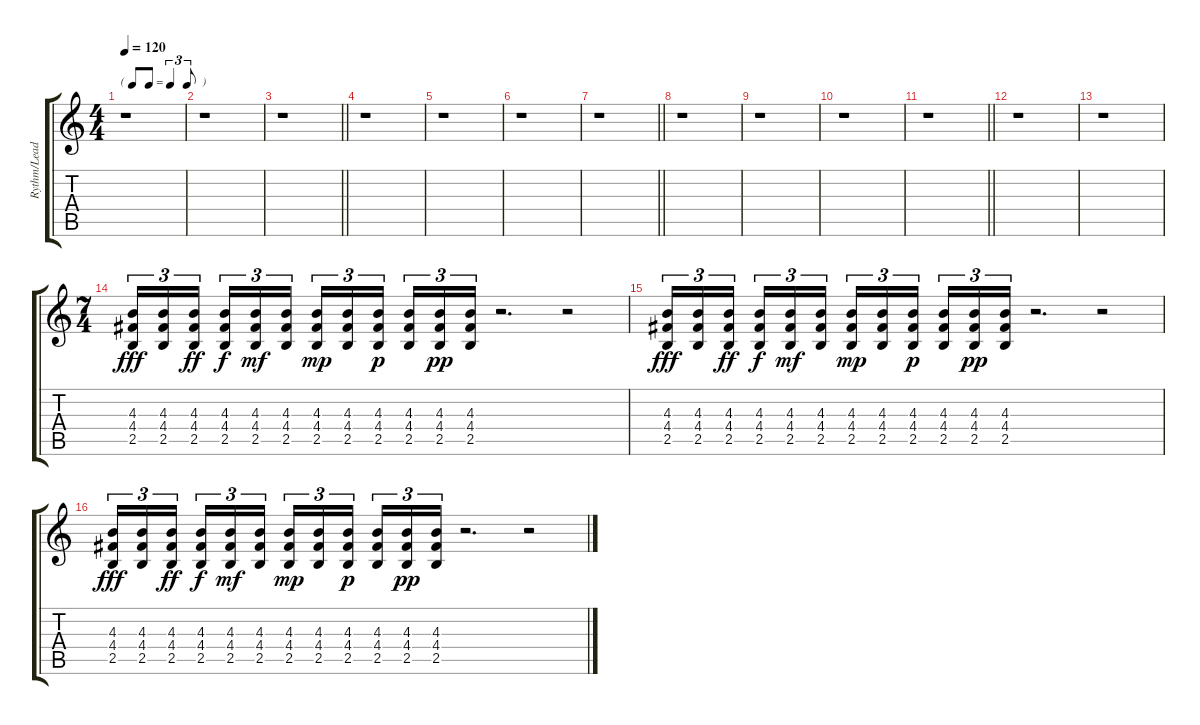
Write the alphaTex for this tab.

\track ("Rythm/Lead Guitar (Gilmour)" "Rythm/Lead") {instrument electricguitarclean}
\staff {score tabs}
\tuning (E4 B3 G3 D3 A2 E2) {hide}
\ts (4 4)
\tf triplet8th
\tempo 120
\clef g2
\ks c
r.1{dy f} |
r.1 |
\barLineRight lightlight
r.1 |
r.1 |
r.1 |
r.1 |
\barLineRight lightlight
r.1 |
r.1 |
r.1 |
r.1 |
\barLineRight lightlight
r.1 |
r.1 |
r.1 |
\ts (7 4)
(4.3 4.4 2.5).16{tu (3 2) dy fff volume 13 instrument electricguitarclean} (4.3 4.4 2.5).16{tu (3 2)} (4.3 4.4 2.5).16{tu (3 2) dy ff} (4.3 4.4 2.5).16{tu (3 2) dy f} (4.3 4.4 2.5).16{tu (3 2) dy mf} (4.3 4.4 2.5).16{tu (3 2)} (4.3 4.4 2.5).16{tu (3 2) dy mp} (4.3 4.4 2.5).16{tu (3 2)} (4.3 4.4 2.5).16{tu (3 2) dy p} (4.3 4.4 2.5).16{tu (3 2)} (4.3 4.4 2.5).16{tu (3 2) dy pp} (4.3 4.4 2.5).16{tu (3 2)} r.2{d} r.2 |
(4.3 4.4 2.5).16{tu (3 2) dy fff} (4.3 4.4 2.5).16{tu (3 2)} (4.3 4.4 2.5).16{tu (3 2) dy ff} (4.3 4.4 2.5).16{tu (3 2) dy f} (4.3 4.4 2.5).16{tu (3 2) dy mf} (4.3 4.4 2.5).16{tu (3 2)} (4.3 4.4 2.5).16{tu (3 2) dy mp} (4.3 4.4 2.5).16{tu (3 2)} (4.3 4.4 2.5).16{tu (3 2) dy p} (4.3 4.4 2.5).16{tu (3 2)} (4.3 4.4 2.5).16{tu (3 2) dy pp} (4.3 4.4 2.5).16{tu (3 2)} r.2{d} r.2 |
(4.3 4.4 2.5).16{tu (3 2) dy fff} (4.3 4.4 2.5).16{tu (3 2)} (4.3 4.4 2.5).16{tu (3 2) dy ff} (4.3 4.4 2.5).16{tu (3 2) dy f} (4.3 4.4 2.5).16{tu (3 2) dy mf} (4.3 4.4 2.5).16{tu (3 2)} (4.3 4.4 2.5).16{tu (3 2) dy mp} (4.3 4.4 2.5).16{tu (3 2)} (4.3 4.4 2.5).16{tu (3 2) dy p} (4.3 4.4 2.5).16{tu (3 2)} (4.3 4.4 2.5).16{tu (3 2) dy pp} (4.3 4.4 2.5).16{tu (3 2)} r.2{d} r.2
